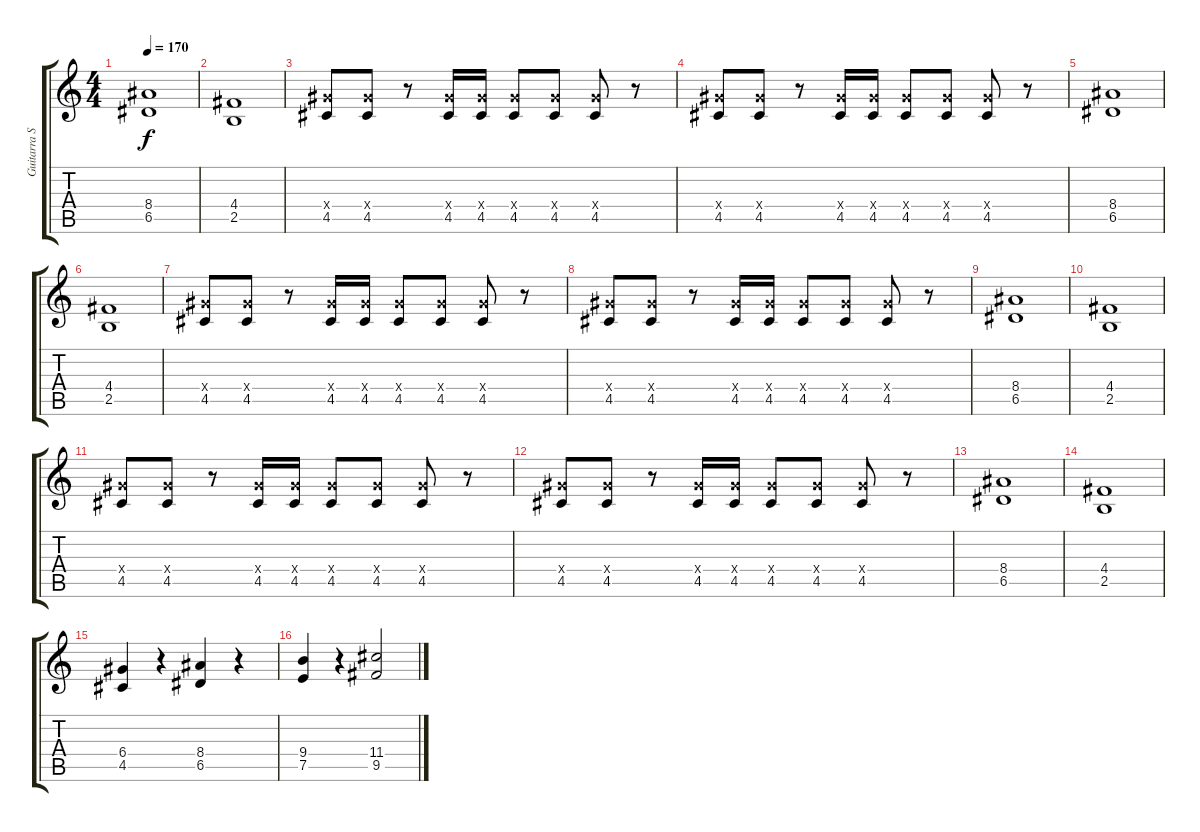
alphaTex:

\track ("Guitarra Solo" "Guitarra S") {instrument overdrivenguitar}
\staff {score tabs}
\tuning (E4 B3 G3 D3 A2 E2) {hide}
\ts (4 4)
\tempo 170
\clef g2
\ks c
(8.4 6.5).1{dy f} |
(4.4 2.5).1 |
(6.4{x} 4.5).8 (6.4{x} 4.5).8 r.8 (6.4{x} 4.5).16 (6.4{x} 4.5).16 (6.4{x} 4.5).8 (6.4{x} 4.5).8 (6.4{x} 4.5).8 r.8 |
(6.4{x} 4.5).8 (6.4{x} 4.5).8 r.8 (6.4{x} 4.5).16 (6.4{x} 4.5).16 (6.4{x} 4.5).8 (6.4{x} 4.5).8 (6.4{x} 4.5).8 r.8 |
(8.4 6.5).1 |
(4.4 2.5).1 |
(6.4{x} 4.5).8 (6.4{x} 4.5).8 r.8 (6.4{x} 4.5).16 (6.4{x} 4.5).16 (6.4{x} 4.5).8 (6.4{x} 4.5).8 (6.4{x} 4.5).8 r.8 |
(6.4{x} 4.5).8 (6.4{x} 4.5).8 r.8 (6.4{x} 4.5).16 (6.4{x} 4.5).16 (6.4{x} 4.5).8 (6.4{x} 4.5).8 (6.4{x} 4.5).8 r.8 |
(8.4 6.5).1 |
(4.4 2.5).1 |
(6.4{x} 4.5).8 (6.4{x} 4.5).8 r.8 (6.4{x} 4.5).16 (6.4{x} 4.5).16 (6.4{x} 4.5).8 (6.4{x} 4.5).8 (6.4{x} 4.5).8 r.8 |
(6.4{x} 4.5).8 (6.4{x} 4.5).8 r.8 (6.4{x} 4.5).16 (6.4{x} 4.5).16 (6.4{x} 4.5).8 (6.4{x} 4.5).8 (6.4{x} 4.5).8 r.8 |
(8.4 6.5).1 |
(4.4 2.5).1 |
(6.4 4.5).4 r.4 (8.4 6.5).4 r.4 |
(9.4 7.5).4 r.4 (11.4 9.5).2
